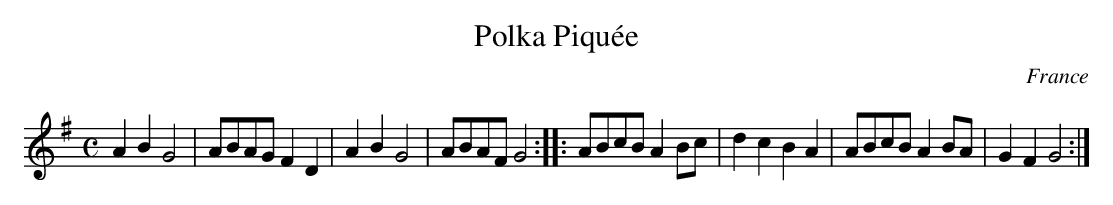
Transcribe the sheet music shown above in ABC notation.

X:1
T:Polka Piquée
M:C
O:France
K:G major
A2B2G4|ABAGF2D2|A2B2G4|ABAFG4::\
ABcBA2Bc|d2c2B2A2|ABcBA2BA|G2F2G4:|
